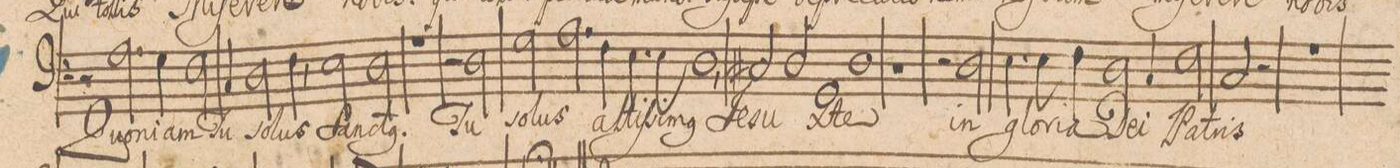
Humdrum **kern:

**kern	**text
*I"BASSVS.	*
*clefF4	*
*k[]	*
*met(C|)	*
*M2/1	*
2r	.
2.A\	Quo-
4G\	-ni-
2F\	-am
=58-	=58-
4C/	Tu
2D\	so-
4F,\	-lus
2E\	San-
2D\	-ct(us).
=59-	=59-
1r	.
2r	.
2D\	Tu
=60-	=60-
2G\	so-
2.A\	-lus
4F\	al-
4.E\	-tiſ-
8E\	-si-
=61-	=61-
1D,	-m(us)
2C#X/	Je-
2D/	-su
=62-	=62-
1GG	X-
1D	-te
=63-	=63-
1r	.
2r	.
2D\	in
=64-	=64-
4.E\	glo-
8E\	-ri-
4F\	-a
2D\	De-
4Cny/	-i
2F\	Pa-
=65-	=65-
2C/	-tris
2r	.
1r	.
=66-	=66-
*-	*-
